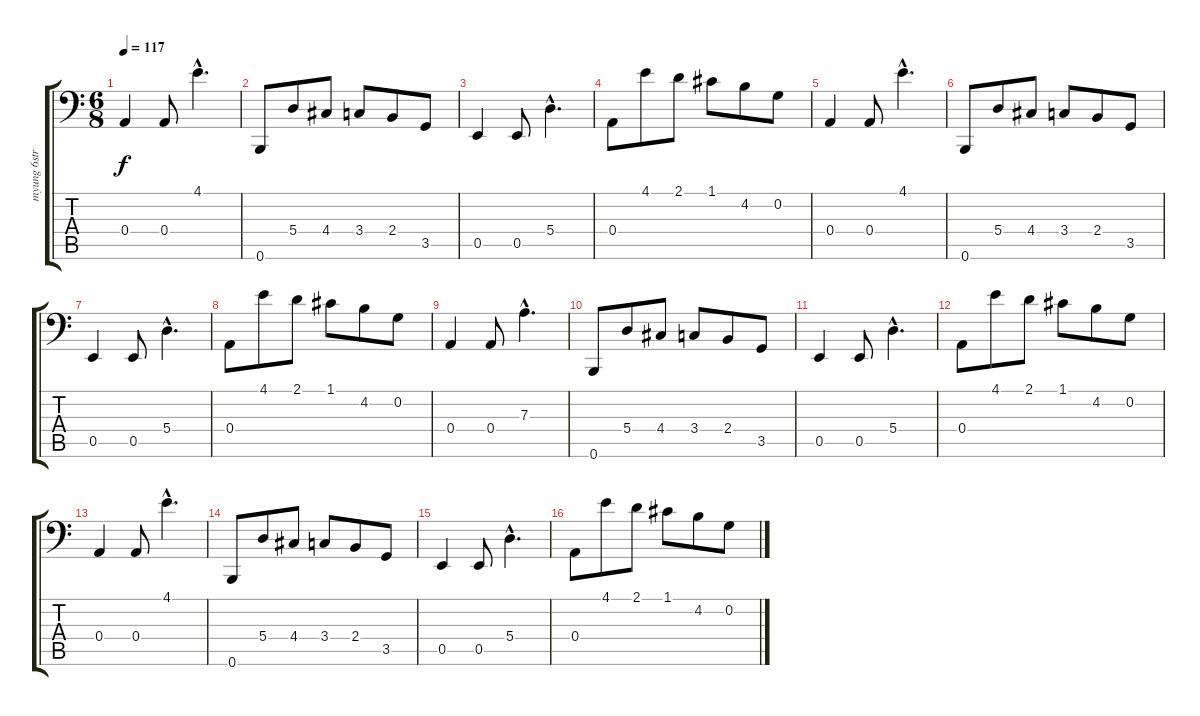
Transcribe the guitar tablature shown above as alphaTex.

\track ("myung 6str." "myung 6str") {instrument electricbasspick}
\staff {score tabs}
\tuning (C3 G2 D2 A1 E1 B0) {hide}
\ts (6 8)
\tempo 117
\clef f4
\ks c
0.4.4{dy f} 0.4.8 4.1{hac}.4{d} |
0.6.8 5.4.8 4.4.8 3.4.8 2.4.8 3.5.8 |
0.5.4 0.5.8 5.4{hac}.4{d} |
0.4.8 4.1.8 2.1.8 1.1.8 4.2.8 0.2.8 |
0.4.4 0.4.8 4.1{hac}.4{d} |
0.6.8 5.4.8 4.4.8 3.4.8 2.4.8 3.5.8 |
0.5.4 0.5.8 5.4{hac}.4{d} |
0.4.8 4.1.8 2.1.8 1.1.8 4.2.8 0.2.8 |
0.4.4 0.4.8 7.3{hac}.4{d} |
0.6.8 5.4.8 4.4.8 3.4.8 2.4.8 3.5.8 |
0.5.4 0.5.8 5.4{hac}.4{d} |
0.4.8 4.1.8 2.1.8 1.1.8 4.2.8 0.2.8 |
0.4.4 0.4.8 4.1{hac}.4{d} |
0.6.8 5.4.8 4.4.8 3.4.8 2.4.8 3.5.8 |
0.5.4 0.5.8 5.4{hac}.4{d} |
0.4.8 4.1.8 2.1.8 1.1.8 4.2.8 0.2.8
